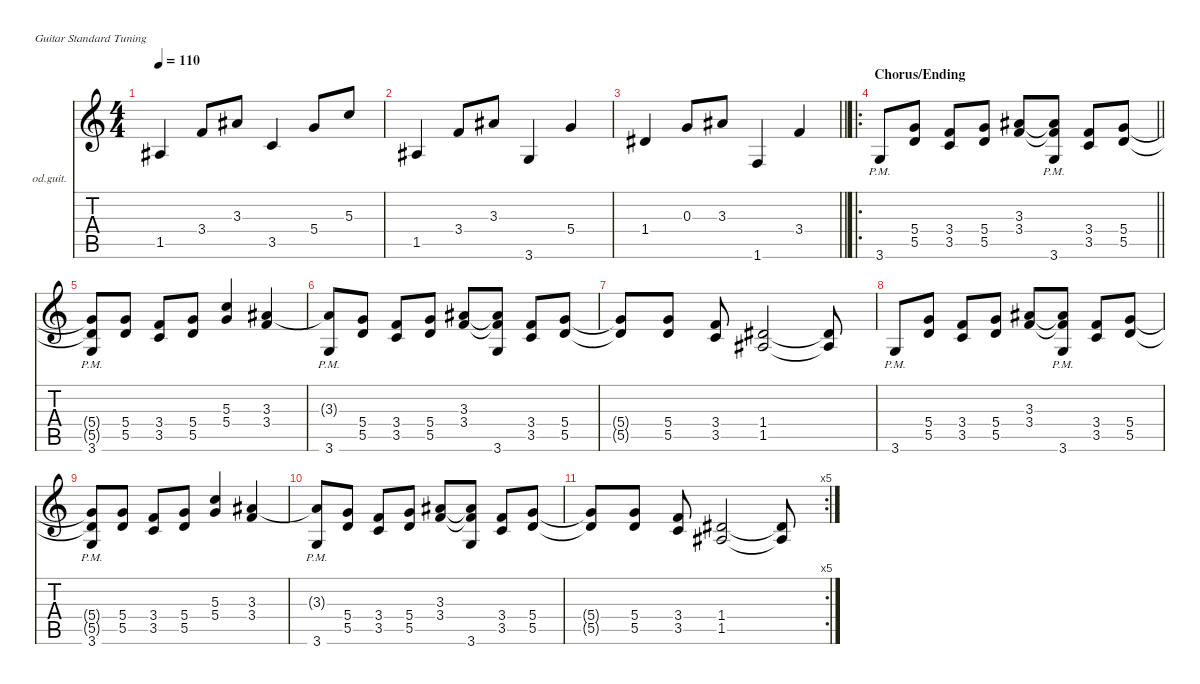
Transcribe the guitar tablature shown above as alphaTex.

\defaultSystemsLayout 4
\hideDynamics
\bracketExtendMode nobrackets
\firstSystemTrackNameOrientation horizontal
\otherSystemsTrackNameOrientation horizontal
\track ("Gitar 2" "od.guit.") {instrument overdrivenguitar}
\staff {score tabs}
\tuning (E4 B3 G3 D3 A2 E2)
\ts (4 4)
\tempo 110
\clef g2
\ks c
1.5.4{dy f} 3.4.8 3.3.8 3.5.4 5.4.8 5.3.8 |
1.5.4 3.4.8 3.3.8 3.6.4 5.4.4 |
\barLineRight lightlight
1.4.4 0.3.8 3.3.8 1.6.4 3.4.4 |
\ro
\section ("" "Chorus/Ending")
\barLineRight lightlight
3.6{pm}.8 (5.4 5.5).8 (3.4 3.5).8 (5.4 5.5).8 (3.3 3.4).8 (3.3{t} 3.4{t} 3.6{pm}).8 (3.4 3.5).8 (5.4 5.5).8 |
(5.4{t} 5.5{t} 3.6{pm}).8 (5.4 5.5).8 (3.4 3.5).8 (5.4 5.5).8 (5.3 5.4).4 (3.3 3.4).4 |
(3.3{t} 3.6{pm}).8 (5.4 5.5).8 (3.4 3.5).8 (5.4 5.5).8 (3.3 3.4).8 (3.3{t} 3.4{t} 3.6).8 (3.4 3.5).8 (5.4 5.5).8 |
(5.4{t} 5.5{t}).8 (5.4 5.5).8 (3.4 3.5).8 (1.4 1.5).2 (1.4{t} 1.5{t}).8 |
3.6{pm}.8 (5.4 5.5).8 (3.4 3.5).8 (5.4 5.5).8 (3.3 3.4).8 (3.3{t} 3.4{t} 3.6{pm}).8 (3.4 3.5).8 (5.4 5.5).8 |
(5.4{t} 5.5{t} 3.6{pm}).8 (5.4 5.5).8 (3.4 3.5).8 (5.4 5.5).8 (5.3 5.4).4 (3.3 3.4).4 |
(3.3{t} 3.6{pm}).8 (5.4 5.5).8 (3.4 3.5).8 (5.4 5.5).8 (3.3 3.4).8 (3.3{t} 3.4{t} 3.6).8 (3.4 3.5).8 (5.4 5.5).8 |
\rc 5
(5.4{t} 5.5{t}).8 (5.4 5.5).8 (3.4 3.5).8 (1.4 1.5).2 (1.4{t} 1.5{t}).8
